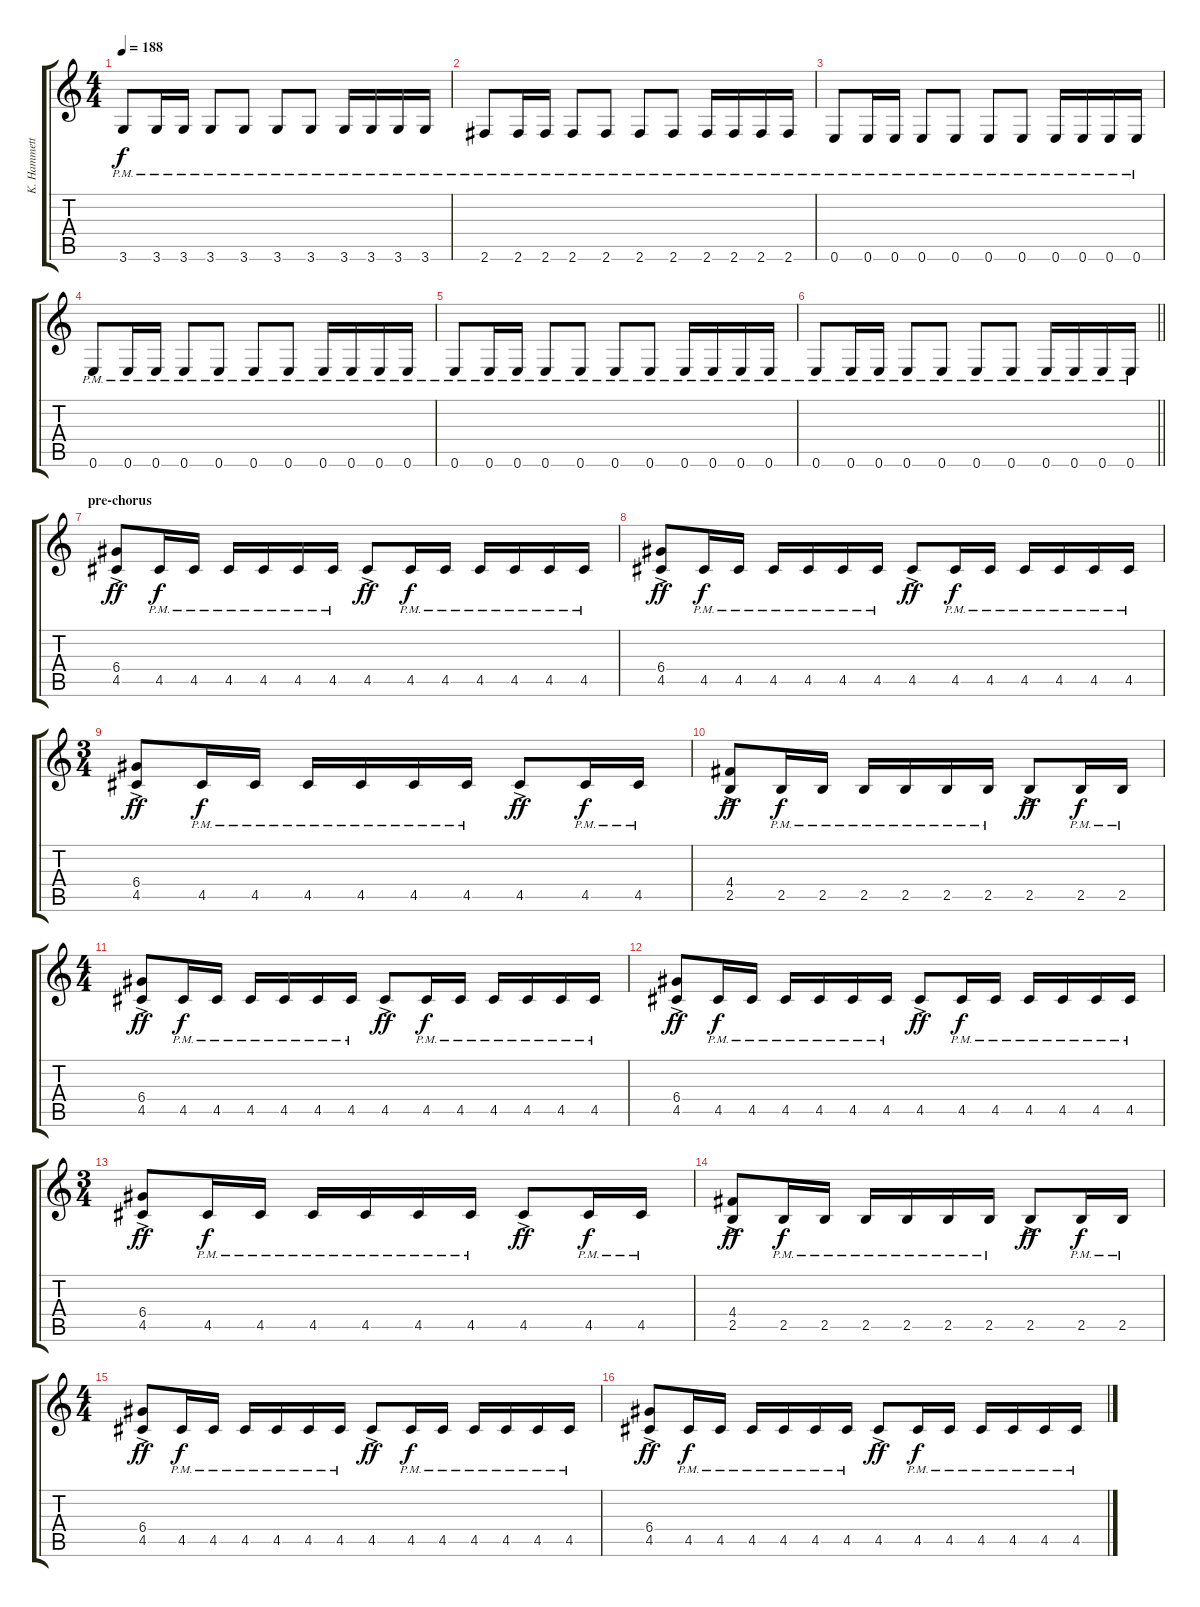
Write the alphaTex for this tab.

\track ("K. Hammett - Rhythm guitar" "K. Hammett") {instrument distortionguitar}
\staff {score tabs}
\tuning (E4 B3 G3 D3 A2 E2) {hide}
\ts (4 4)
\tempo 188
\clef g2
\ks c
3.6{pm}.8{dy f} 3.6{pm}.16 3.6{pm}.16 3.6{pm}.8 3.6{pm}.8 3.6{pm}.8 3.6{pm}.8 3.6{pm}.16 3.6{pm}.16 3.6{pm}.16 3.6{pm}.16 |
2.6{pm}.8 2.6{pm}.16 2.6{pm}.16 2.6{pm}.8 2.6{pm}.8 2.6{pm}.8 2.6{pm}.8 2.6{pm}.16 2.6{pm}.16 2.6{pm}.16 2.6{pm}.16 |
0.6{pm}.8 0.6{pm}.16 0.6{pm}.16 0.6{pm}.8 0.6{pm}.8 0.6{pm}.8 0.6{pm}.8 0.6{pm}.16 0.6{pm}.16 0.6{pm}.16 0.6{pm}.16 |
0.6{pm}.8 0.6{pm}.16 0.6{pm}.16 0.6{pm}.8 0.6{pm}.8 0.6{pm}.8 0.6{pm}.8 0.6{pm}.16 0.6{pm}.16 0.6{pm}.16 0.6{pm}.16 |
0.6{pm}.8 0.6{pm}.16 0.6{pm}.16 0.6{pm}.8 0.6{pm}.8 0.6{pm}.8 0.6{pm}.8 0.6{pm}.16 0.6{pm}.16 0.6{pm}.16 0.6{pm}.16 |
\barLineRight lightlight
0.6{pm}.8 0.6{pm}.16 0.6{pm}.16 0.6{pm}.8 0.6{pm}.8 0.6{pm}.8 0.6{pm}.8 0.6{pm}.16 0.6{pm}.16 0.6{pm}.16 0.6{pm}.16 |
\section ("" "pre-chorus")
(6.4{ac} 4.5{ac}).8{dy ff} 4.5{pm}.16{dy f} 4.5{pm}.16 4.5{pm}.16 4.5{pm}.16 4.5{pm}.16 4.5{pm}.16 4.5{ac}.8{dy ff} 4.5{pm}.16{dy f} 4.5{pm}.16 4.5{pm}.16 4.5{pm}.16 4.5{pm}.16 4.5{pm}.16 |
(6.4{ac} 4.5{ac}).8{dy ff} 4.5{pm}.16{dy f} 4.5{pm}.16 4.5{pm}.16 4.5{pm}.16 4.5{pm}.16 4.5{pm}.16 4.5{ac}.8{dy ff} 4.5{pm}.16{dy f} 4.5{pm}.16 4.5{pm}.16 4.5{pm}.16 4.5{pm}.16 4.5{pm}.16 |
\ts (3 4)
(6.4{ac} 4.5{ac}).8{dy ff} 4.5{pm}.16{dy f} 4.5{pm}.16 4.5{pm}.16 4.5{pm}.16 4.5{pm}.16 4.5{pm}.16 4.5{ac}.8{dy ff} 4.5{pm}.16{dy f} 4.5{pm}.16 |
(4.4{ac} 2.5{ac}).8{dy ff} 2.5{pm}.16{dy f} 2.5{pm}.16 2.5{pm}.16 2.5{pm}.16 2.5{pm}.16 2.5{pm}.16 2.5{ac}.8{dy ff} 2.5{pm}.16{dy f} 2.5{pm}.16 |
\ts (4 4)
(6.4{ac} 4.5{ac}).8{dy ff} 4.5{pm}.16{dy f} 4.5{pm}.16 4.5{pm}.16 4.5{pm}.16 4.5{pm}.16 4.5{pm}.16 4.5{ac}.8{dy ff} 4.5{pm}.16{dy f} 4.5{pm}.16 4.5{pm}.16 4.5{pm}.16 4.5{pm}.16 4.5{pm}.16 |
(6.4{ac} 4.5{ac}).8{dy ff} 4.5{pm}.16{dy f} 4.5{pm}.16 4.5{pm}.16 4.5{pm}.16 4.5{pm}.16 4.5{pm}.16 4.5{ac}.8{dy ff} 4.5{pm}.16{dy f} 4.5{pm}.16 4.5{pm}.16 4.5{pm}.16 4.5{pm}.16 4.5{pm}.16 |
\ts (3 4)
(6.4{ac} 4.5{ac}).8{dy ff} 4.5{pm}.16{dy f} 4.5{pm}.16 4.5{pm}.16 4.5{pm}.16 4.5{pm}.16 4.5{pm}.16 4.5{ac}.8{dy ff} 4.5{pm}.16{dy f} 4.5{pm}.16 |
(4.4{ac} 2.5{ac}).8{dy ff} 2.5{pm}.16{dy f} 2.5{pm}.16 2.5{pm}.16 2.5{pm}.16 2.5{pm}.16 2.5{pm}.16 2.5{ac}.8{dy ff} 2.5{pm}.16{dy f} 2.5{pm}.16 |
\ts (4 4)
(6.4{ac} 4.5{ac}).8{dy ff} 4.5{pm}.16{dy f} 4.5{pm}.16 4.5{pm}.16 4.5{pm}.16 4.5{pm}.16 4.5{pm}.16 4.5{ac}.8{dy ff} 4.5{pm}.16{dy f} 4.5{pm}.16 4.5{pm}.16 4.5{pm}.16 4.5{pm}.16 4.5{pm}.16 |
(6.4{ac} 4.5{ac}).8{dy ff} 4.5{pm}.16{dy f} 4.5{pm}.16 4.5{pm}.16 4.5{pm}.16 4.5{pm}.16 4.5{pm}.16 4.5{ac}.8{dy ff} 4.5{pm}.16{dy f} 4.5{pm}.16 4.5{pm}.16 4.5{pm}.16 4.5{pm}.16 4.5{pm}.16
